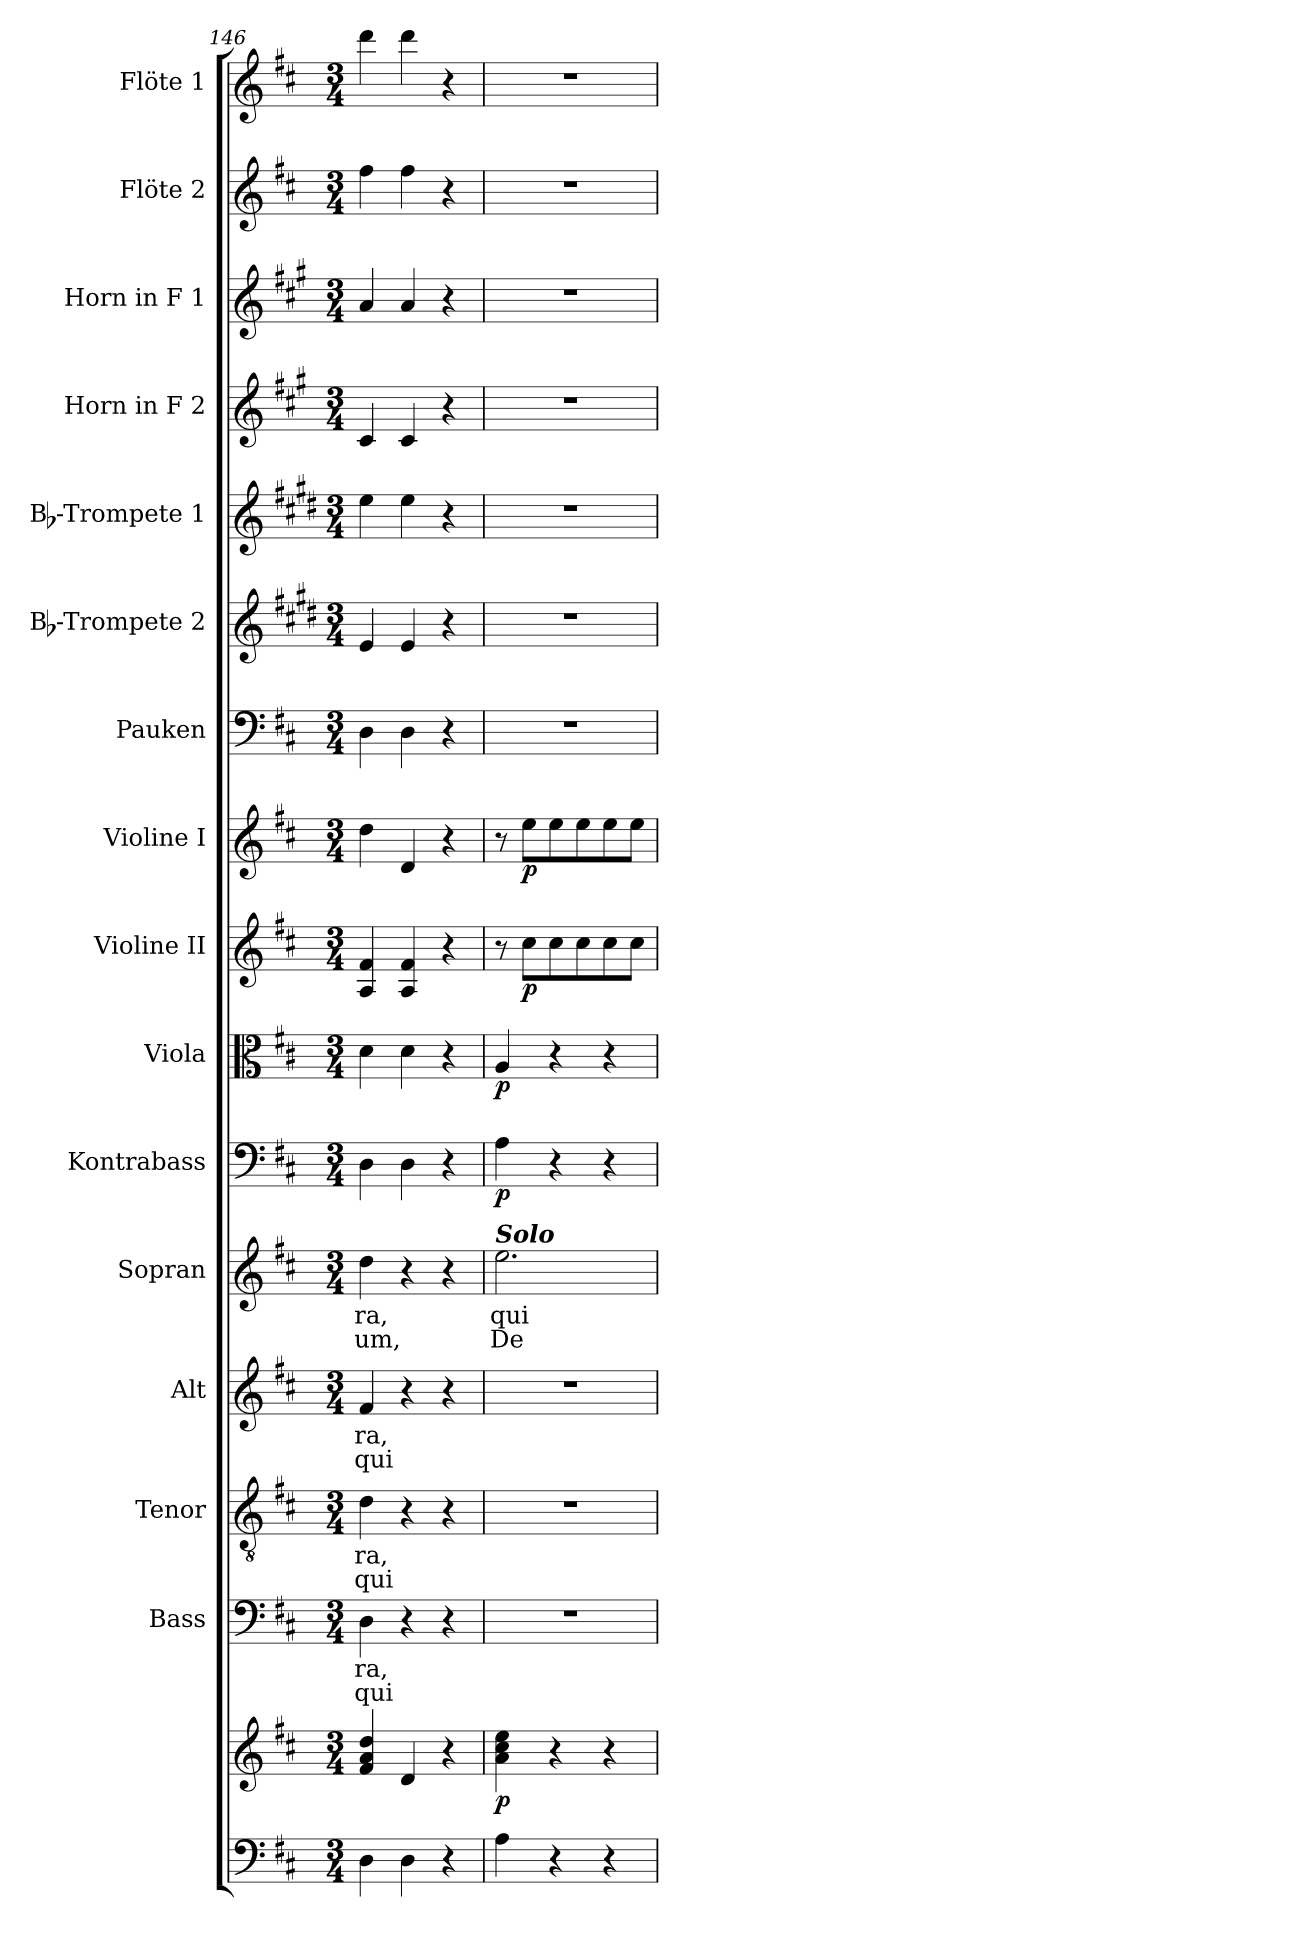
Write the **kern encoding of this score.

**kern	**kern	**dynam	**kern	**text	**text	**kern	**text	**text	**kern	**text	**text	**kern	**text	**text	**kern	**dynam	**kern	**dynam	**kern	**dynam	**kern	**dynam	**kern	**kern	**kern	**kern	**kern	**kern	**kern
*part16	*part16	*part16	*part15	*part15	*part15	*part14	*part14	*part14	*part13	*part13	*part13	*part12	*part12	*part12	*part11	*part11	*part10	*part10	*part9	*part9	*part8	*part8	*part7	*part6	*part5	*part4	*part3	*part2	*part1
*staff17	*staff16	*staff16/17	*staff15	*staff15	*staff15	*staff14	*staff14	*staff14	*staff13	*staff13	*staff13	*staff12	*staff12	*staff12	*staff11	*staff11	*staff10	*staff10	*staff9	*staff9	*staff8	*staff8	*staff7	*staff6	*staff5	*staff4	*staff3	*staff2	*staff1
*	*	*	*I"Bass	*	*	*I"Tenor	*	*	*I"Alt	*	*	*I"Sopran	*	*	*I"Kontrabass	*	*I"Viola	*	*I"Violine II	*	*I"Violine I	*	*I"Pauken	*I"Bb-Trompete 2	*I"Bb-Trompete 1	*I"Horn in F 2	*I"Horn in F 1	*I"Flöte 2	*I"Flöte 1
*	*	*	*I'B.	*	*	*I'T.	*	*	*I'A.	*	*	*I'S.	*	*	*I'Kb.	*	*I'Vla.	*	*I'Vl. II	*	*I'Vl. I	*	*I'Pk.	*I'Bb Trp. 2	*I'Bb Trp. 1	*	*	*I'Fl. 2	*I'Fl. 1
*clefF4	*clefG2	*	*clefF4	*	*	*clefGv2	*	*	*clefG2	*	*	*clefG2	*	*	*clefF4	*	*clefC3	*	*clefG2	*	*clefG2	*	*clefF4	*clefG2	*clefG2	*clefG2	*clefG2	*clefG2	*clefG2
*	*	*	*	*	*	*	*	*	*	*	*	*	*	*	*ITrd7c12	*	*	*	*	*	*	*	*	*ITrd1c2	*ITrd1c2	*ITrd4c7	*ITrd4c7	*	*
*k[f#c#]	*k[f#c#]	*	*k[f#c#]	*	*	*k[f#c#]	*	*	*k[f#c#]	*	*	*k[f#c#]	*	*	*k[f#c#]	*	*k[f#c#]	*	*k[f#c#]	*	*k[f#c#]	*	*k[f#c#]	*k[f#c#]	*k[f#c#]	*k[f#c#]	*k[f#c#]	*k[f#c#]	*k[f#c#]
*D:	*D:	*	*D:	*	*	*D:	*	*	*D:	*	*	*D:	*	*	*D:	*	*D:	*	*D:	*	*D:	*	*D:	*D:	*D:	*D:	*D:	*D:	*D:
*M3/4	*M3/4	*	*M3/4	*	*	*M3/4	*	*	*M3/4	*	*	*M3/4	*	*	*M3/4	*	*M3/4	*	*M3/4	*	*M3/4	*	*M3/4	*M3/4	*M3/4	*M3/4	*M3/4	*M3/4	*M3/4
=146	=146	=146	=146	=146	=146	=146	=146	=146	=146	=146	=146	=146	=146	=146	=146	=146	=146	=146	=146	=146	=146	=146	=146	=146	=146	=146	=146	=146	=146
!	!	!	!	!LO:LY:b	!LO:LY:b	!	!LO:LY:b	!LO:LY:b	!	!LO:LY:b	!LO:LY:b	!	!LO:LY:b	!LO:LY:b	!	!	!	!	!	!	!	!	!	!	!	!	!	!	!
4D\	4f#/ 4a/ 4dd/	.	4D\	-ra,	qui	4d\	-ra,	qui-	4f#/	-ra,	qui-	4dd\	-ra,	-um,	4DD\	.	4d\	.	4A/ 4f#/	.	4dd\	.	4D\	4d/	4dd\	4F#/	4d/	4ff#\	4ddd\
4D\	4d/	.	4r	.	.	4r	.	.	4r	.	.	4r	.	.	4DD\	.	4d\	.	4A/ 4f#/	.	4d/	.	4D\	4d/	4dd\	4F#/	4d/	4ff#\	4ddd\
4r	4r	.	4r	.	.	4r	.	.	4r	.	.	4r	.	.	4r	.	4r	.	4r	.	4r	.	4r	4r	4r	4r	4r	4r	4r
=147	=147	=147	=147	=147	=147	=147	=147	=147	=147	=147	=147	=147	=147	=147	=147	=147	=147	=147	=147	=147	=147	=147	=147	=147	=147	=147	=147	=147	=147
!	!	!	!	!	!	!	!	!	!	!	!	!LO:TX:a:Bi:t=Solo	!	!	!	!	!	!	!	!	!	!	!	!	!	!	!	!	!
!	!	!LO:DY:b	!	!	!	!	!	!	!	!	!	!	!LO:LY:b	!LO:LY:b	!	!LO:DY:b	!	!LO:DY:b	!	!	!	!	!	!	!	!	!	!	!
4A\	4a\ 4cc#\ 4ee\	p	2.r	.	.	2.r	.	.	2.r	.	.	2.ee\	qui	De-	4AA\	p	4A/	p	8r	.	8r	.	2.r	2.r	2.r	2.r	2.r	2.r	2.r
!	!	!	!	!	!	!	!	!	!	!	!	!	!	!	!	!	!	!	!	!LO:DY:b	!	!LO:DY:b	!	!	!	!	!	!	!
.	.	.	.	.	.	.	.	.	.	.	.	.	.	.	.	.	.	.	8cc#\L	p	8ee\L	p	.	.	.	.	.	.	.
4r	4r	.	.	.	.	.	.	.	.	.	.	.	.	.	4r	.	4r	.	8cc#\	.	8ee\	.	.	.	.	.	.	.	.
.	.	.	.	.	.	.	.	.	.	.	.	.	.	.	.	.	.	.	8cc#\	.	8ee\	.	.	.	.	.	.	.	.
4r	4r	.	.	.	.	.	.	.	.	.	.	.	.	.	4r	.	4r	.	8cc#\	.	8ee\	.	.	.	.	.	.	.	.
.	.	.	.	.	.	.	.	.	.	.	.	.	.	.	.	.	.	.	8cc#\J	.	8ee\J	.	.	.	.	.	.	.	.
=	=	=	=	=	=	=	=	=	=	=	=	=	=	=	=	=	=	=	=	=	=	=	=	=	=	=	=	=	=
*-	*-	*-	*-	*-	*-	*-	*-	*-	*-	*-	*-	*-	*-	*-	*-	*-	*-	*-	*-	*-	*-	*-	*-	*-	*-	*-	*-	*-	*-
